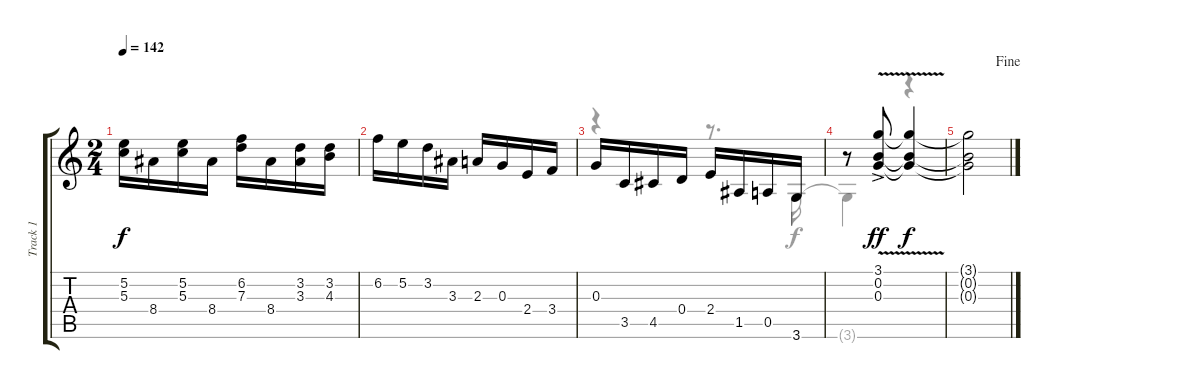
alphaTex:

\track ("Track 1" "Track 1") {instrument electricguitarclean}
\staff {score tabs}
\tuning (E4 B3 G3 D3 A2 E2) {hide}
\voice
\ts (2 4)
\tempo 142
\clef g2
\ks c
(5.2 5.3).16{dy f} 8.4.16 (5.2 5.3).16 8.4.16 (6.2 7.3).16 8.4.16 (3.2 3.3).16 (3.2 4.3).16 |
6.2.16 5.2.16 3.2.16 3.3.16 2.3.16 0.3.16 2.4.16 3.4.16 |
0.3.16 3.5.16 4.5.16 0.4.16 2.4.16 1.5.16 0.5.16 3.6.16 |
r.8 (3.1{v} 0.2 0.3{ac}).8{dy ff} (3.1{t} 0.2{t} 0.3{t}).4{dy f} |
\jump fine
(3.1{t} 0.2{t} 0.3{t}).2
\voice
\clef g2
\ottava regular
\simile none
\ks c
|
|
r.4 r.8{d} 3.6.16 |
3.6{t}.4 r.4 |
